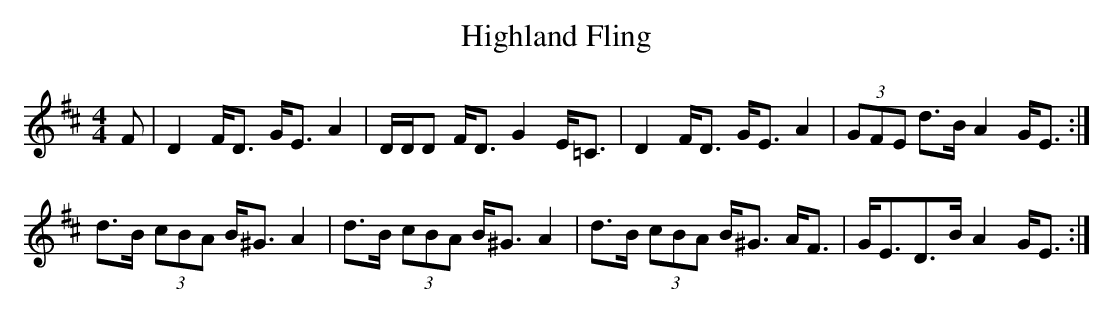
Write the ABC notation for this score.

X:1
T:Highland Fling
M:4/4
L:1/8
K:D
F|D2 F<D G<E A2|D/D/D F<D G2 E<=C|D2 F<D G<E A2|\
(3GFE d>B A2 G<E:|
d>B (3cBA B<^G A2|d>B (3cBA B<^G A2|d>B (3cBA B<^G A<F|\
G<ED>B A2 G<E:|
